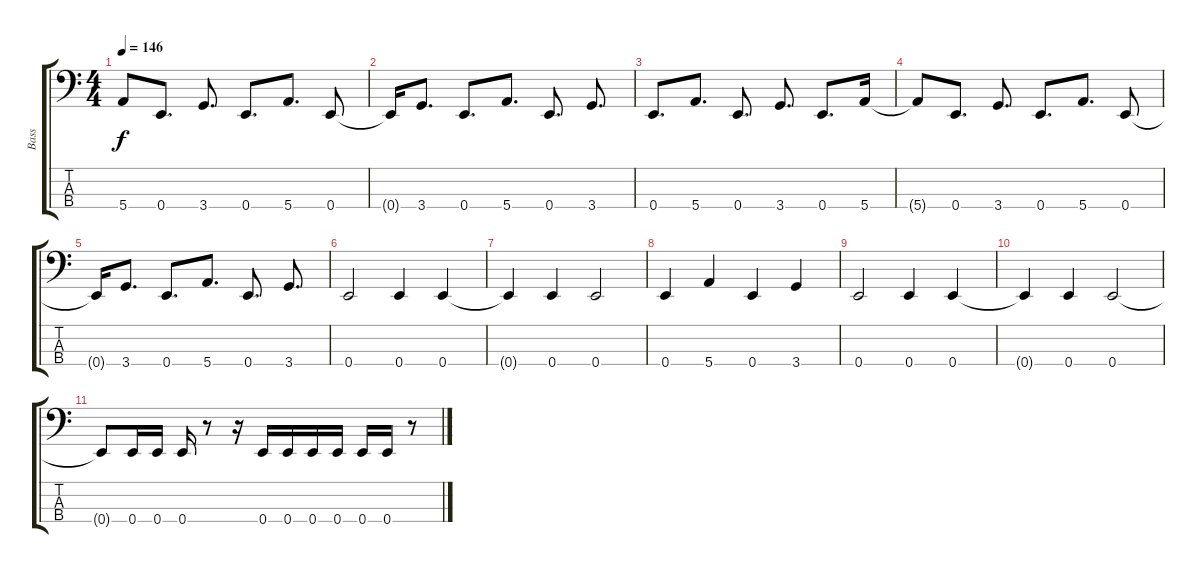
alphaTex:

\track ("Bass" "Bass") {instrument electricbasspick}
\staff {score tabs}
\tuning (G2 D2 A1 E1) {hide}
\ts (4 4)
\tempo 146
\clef f4
\ks c
5.4{t}.8{dy f} 0.4.8{d} 3.4.8{d} 0.4.8{d} 5.4.8{d} 0.4.8 |
0.4{t}.16 3.4.8{d} 0.4.8{d} 5.4.8{d} 0.4.8{d} 3.4.8{d} |
0.4.8{d} 5.4.8{d} 0.4.8{d} 3.4.8{d} 0.4.8{d} 5.4.16 |
5.4{t}.8 0.4.8{d} 3.4.8{d} 0.4.8{d} 5.4.8{d} 0.4.8 |
0.4{t}.16 3.4.8{d} 0.4.8{d} 5.4.8{d} 0.4.8{d} 3.4.8{d} |
0.4.2 0.4.4 0.4.4 |
0.4{t}.4 0.4.4 0.4.2 |
0.4.4 5.4.4 0.4.4 3.4.4 |
0.4.2 0.4.4 0.4.4 |
0.4{t}.4 0.4.4 0.4.2 |
0.4{t}.8 0.4.16 0.4.16 0.4.16 r.8 r.16 0.4.16 0.4.16 0.4.16 0.4.16 0.4.16 0.4.16 r.8
